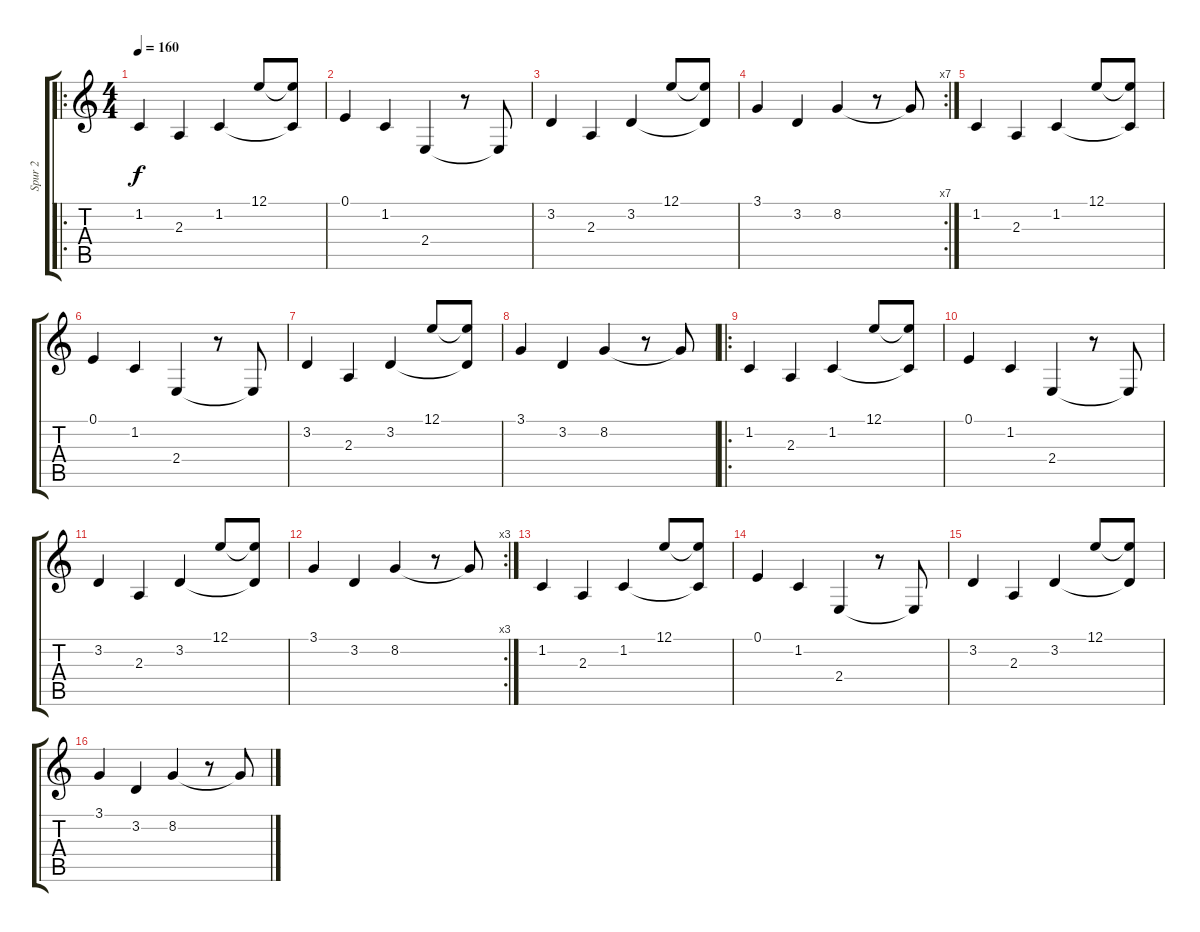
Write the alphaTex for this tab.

\track ("Spur 2" "Spur 2") {instrument glockenspiel}
\staff {score tabs}
\tuning (E4 B3 G3 D3 A2 E2) {hide}
\ro
\ts (4 4)
\tempo 160
\clef g2
\ks c
1.2.4{dy f instrument glockenspiel} 2.3.4 1.2.4 12.1.8 (12.1{t} 1.2{t}).8 |
0.1.4 1.2.4 2.4.4 r.8 2.4{t}.8 |
3.2.4 2.3.4 3.2.4 12.1.8 (12.1{t} 3.2{t}).8 |
\rc 7
3.1.4 3.2.4 8.2.4 r.8 8.2{t}.8 |
1.2.4 2.3.4 1.2.4 12.1.8 (12.1{t} 1.2{t}).8 |
0.1.4 1.2.4 2.4.4 r.8 2.4{t}.8 |
3.2.4 2.3.4 3.2.4 12.1.8 (12.1{t} 3.2{t}).8 |
3.1.4 3.2.4 8.2.4 r.8 8.2{t}.8 |
\ro
1.2.4 2.3.4 1.2.4 12.1.8 (12.1{t} 1.2{t}).8 |
0.1.4 1.2.4 2.4.4 r.8 2.4{t}.8 |
3.2.4 2.3.4 3.2.4 12.1.8 (12.1{t} 3.2{t}).8 |
\rc 3
3.1.4 3.2.4 8.2.4 r.8 8.2{t}.8 |
1.2.4 2.3.4 1.2.4 12.1.8 (12.1{t} 1.2{t}).8 |
0.1.4 1.2.4 2.4.4 r.8 2.4{t}.8 |
3.2.4 2.3.4 3.2.4 12.1.8 (12.1{t} 3.2{t}).8 |
3.1.4 3.2.4 8.2.4 r.8 8.2{t}.8
